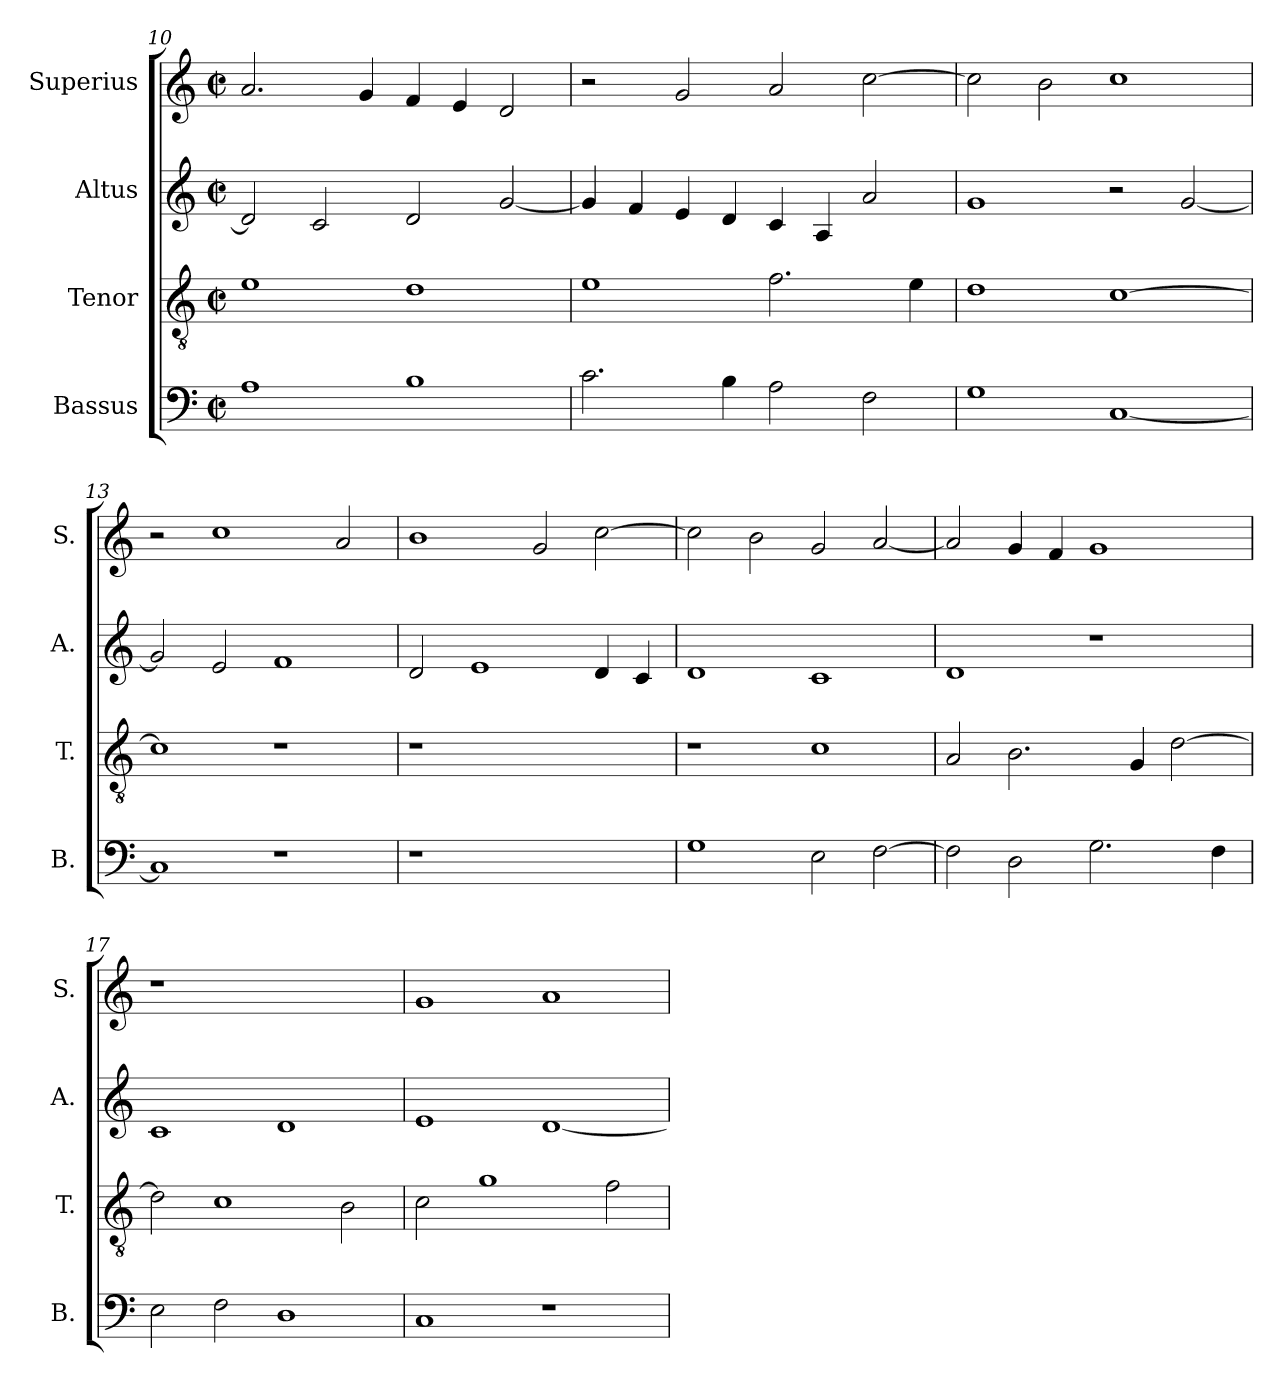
**kern	**kern	**kern	**kern
*part4	*part3	*part2	*part1
*staff4	*staff3	*staff2	*staff1
*I"Bassus	*I"Tenor	*I"Altus	*I"Superius
*I'B.	*I'T.	*I'A.	*I'S.
!!LO:PB:g=z
*clefF4	*clefGv2	*clefG2	*clefG2
*	*ITrd7c12	*	*
*k[]	*k[]	*k[]	*k[]
*C:	*C:	*C:	*C:
*M2/2	*M2/2	*M2/2	*M2/2
*met(c|)	*met(c|)	*met(c|)	*met(c|)
=10	=10	=10	=10
1Ai	1Ei	2di/]	2.ai/
.	.	2ci/	.
.	.	.	4gi/
1Bi	1Di	2di/	4fi/
.	.	.	4ei/
.	.	[<2gi/	2di/
=11	=11	=11	=11
2.ci\	1Ei	4gi/]	2r
.	.	4fi/	.
.	.	4ei/	2gi/
4Bi\	.	4di/	.
2Ai\	2.Fi\	4ci/	2ai/
.	.	4Ai/	.
2Fi\	.	2ai/	[>2cci\
.	4Ei\	.	.
=12	=12	=12	=12
1Gi	1Di	1gi	2cci\]
.	.	.	2bi\
[<1Ci	[>1Ci	2r	1cci
.	.	[<2gi/	.
=13	=13	=13	=13
1Ci]	1Ci]	2gi/]	2r
.	.	2ei/	1cci
1r	1r	1fi	.
.	.	.	2ai/
=14	=14	=14	=14
!LO:N:vis=1	!LO:N:vis=1	!	!
1r	1r	2di/	1bi
.	.	1ei	.
1ryy	1ryy	.	2gi/
.	.	4di/	[>2cci\
.	.	4ci/	.
!!LO:LB:g=z
=15	=15	=15	=15
1Gi	1r	1di	2cci\]
.	.	.	2bi\
2Ei\	1Ci	1ci	2gi/
[>2Fi\	.	.	[<2ai/
=16	=16	=16	=16
2Fi\]	2AAi/	1di	2ai/]
2Di\	2.BBi\	.	4gi/
.	.	.	4fi/
2.Gi\	.	1r	1gi
.	4GGi/	.	.
.	[>2Di\	.	.
4Fi\	.	.	.
=17	=17	=17	=17
!	!	!	!LO:N:vis=1
2Ei\	2Di\]	1ci	1r
2Fi\	1Ci	.	.
1Di	.	1di	1ryy
.	2BBi\	.	.
=18	=18	=18	=18
1Ci	2Ci\	1ei	1gi
.	1Gi	.	.
1r	.	[<1di	1ai
.	2Fi\	.	.
=	=	=	=
*-	*-	*-	*-
